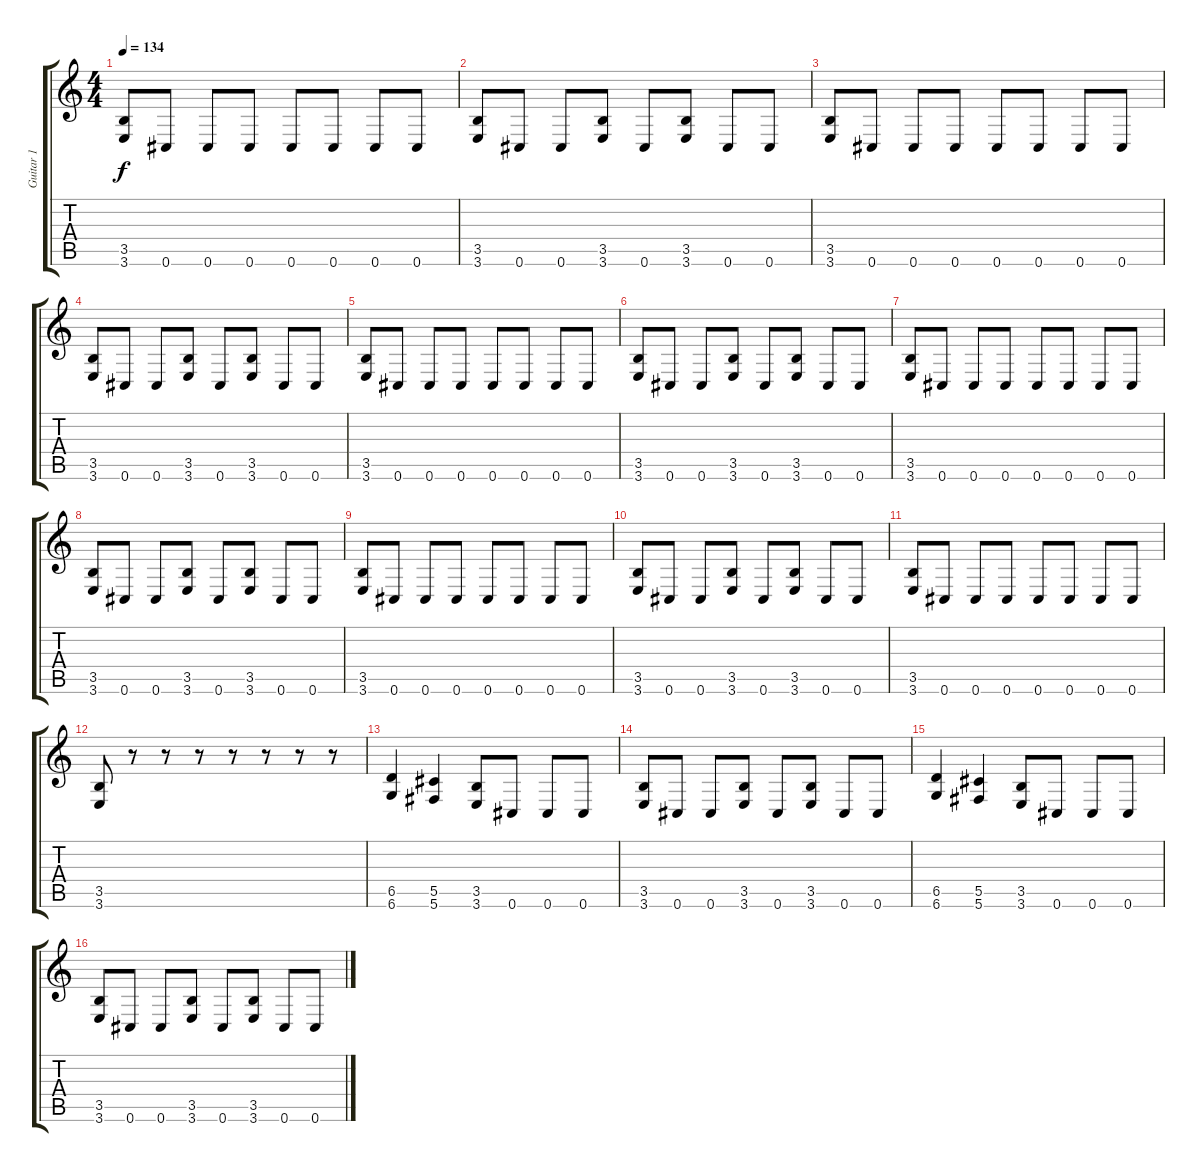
\track ("Guitar 1" "Guitar 1") {instrument distortionguitar}
\staff {score tabs}
\tuning (Eb4 Bb3 Gb3 Db3 Ab2 Db2) {hide}
\ts (4 4)
\tempo 134
\clef g2
\ks c
(3.5 3.6).8{dy f} 0.6.8 0.6.8 0.6.8 0.6.8 0.6.8 0.6.8 0.6.8 |
(3.5 3.6).8 0.6.8 0.6.8 (3.5 3.6).8 0.6.8 (3.5 3.6).8 0.6.8 0.6.8 |
(3.5 3.6).8 0.6.8 0.6.8 0.6.8 0.6.8 0.6.8 0.6.8 0.6.8 |
(3.5 3.6).8 0.6.8 0.6.8 (3.5 3.6).8 0.6.8 (3.5 3.6).8 0.6.8 0.6.8 |
(3.5 3.6).8 0.6.8 0.6.8 0.6.8 0.6.8 0.6.8 0.6.8 0.6.8 |
(3.5 3.6).8 0.6.8 0.6.8 (3.5 3.6).8 0.6.8 (3.5 3.6).8 0.6.8 0.6.8 |
(3.5 3.6).8 0.6.8 0.6.8 0.6.8 0.6.8 0.6.8 0.6.8 0.6.8 |
(3.5 3.6).8 0.6.8 0.6.8 (3.5 3.6).8 0.6.8 (3.5 3.6).8 0.6.8 0.6.8 |
(3.5 3.6).8 0.6.8 0.6.8 0.6.8 0.6.8 0.6.8 0.6.8 0.6.8 |
(3.5 3.6).8 0.6.8 0.6.8 (3.5 3.6).8 0.6.8 (3.5 3.6).8 0.6.8 0.6.8 |
(3.5 3.6).8 0.6.8 0.6.8 0.6.8 0.6.8 0.6.8 0.6.8 0.6.8 |
(3.5 3.6).8 r.8 r.8 r.8 r.8 r.8 r.8 r.8 |
(6.5 6.6).4 (5.5 5.6).4 (3.5 3.6).8 0.6.8 0.6.8 0.6.8 |
(3.5 3.6).8 0.6.8 0.6.8 (3.5 3.6).8 0.6.8 (3.5 3.6).8 0.6.8 0.6.8 |
(6.5 6.6).4 (5.5 5.6).4 (3.5 3.6).8 0.6.8 0.6.8 0.6.8 |
(3.5 3.6).8 0.6.8 0.6.8 (3.5 3.6).8 0.6.8 (3.5 3.6).8 0.6.8 0.6.8
